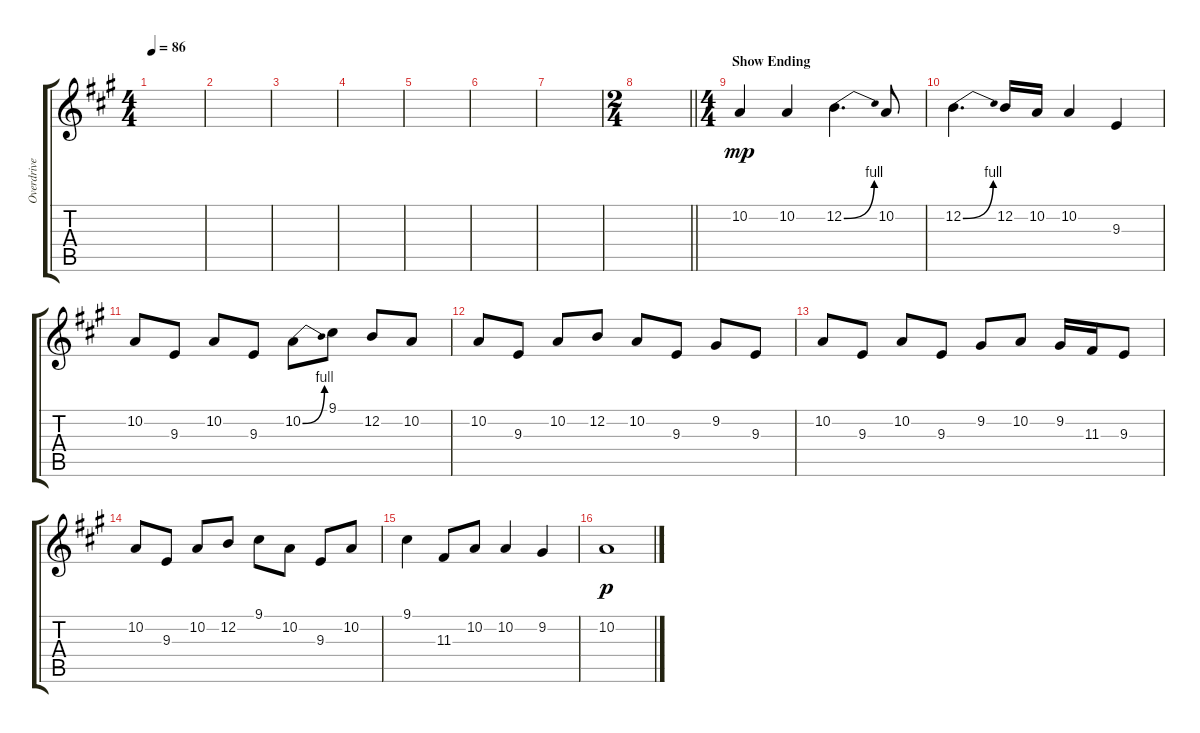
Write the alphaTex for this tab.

\track ("Overdrive" "Overdrive") {instrument acousticgrandpiano}
\staff {score tabs}
\tuning (E4 B3 G3 D3 A2 E2) {hide}
\ts (4 4)
\tempo 86
\clef g2
\ks a
|
|
|
|
|
|
|
\ts (2 4)
\barLineRight lightlight
|
\ts (4 4)
\section ("" "Show Ending")
10.2.4{dy mp} 10.2.4 12.2{be (bend 0 0 60 4)}.4{d} 10.2.8 |
12.2{be (bend 0 0 60 4)}.4{d} 12.2.16 10.2.16 10.2.4 9.3.4 |
10.2.8 9.3.8 10.2.8 9.3.8 10.2{be (bend 0 0 60 4)}.8 9.1.8 12.2.8 10.2.8 |
10.2.8 9.3.8 10.2.8 12.2.8 10.2.8 9.3.8 9.2.8 9.3.8 |
10.2.8 9.3.8 10.2.8 9.3.8 9.2.8 10.2.8 9.2.16 11.3.16 9.3.8 |
10.2.8 9.3.8 10.2.8 12.2.8 9.1.8 10.2.8 9.3.8 10.2.8 |
\section ("" "")
9.1.4 11.3.8 10.2.8 10.2.4 9.2.4 |
10.2.1{dy p}
